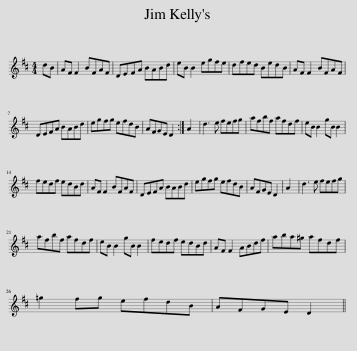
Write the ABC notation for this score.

X:1
L:1/8
M:4/4
I:linebreak $
K:D
V:1 treble
V:1
 dB | AF F2 BFAF | DEFA BABd | eB B2 egfe | dfed BedB | %5
 AF F2 BFAF |$ DEFA BABd | egfg efdB | AFGE D2 :| A2 | %10
 d3 e fefg | afbf afdf | eB B2 gB B2 |$ fedf edBd | AF F2 BFAF | %15
 DEFA BABd | egfg efdB | AFGE D2 | A2 | d3 e fefg |$ %20
 afbf afdf | eB B2 gB B2 | fedf edBd | AF F2 ABdf | aba^g afdf |$ %25
 =g2 fg efdB | AFGE D2 || %27
